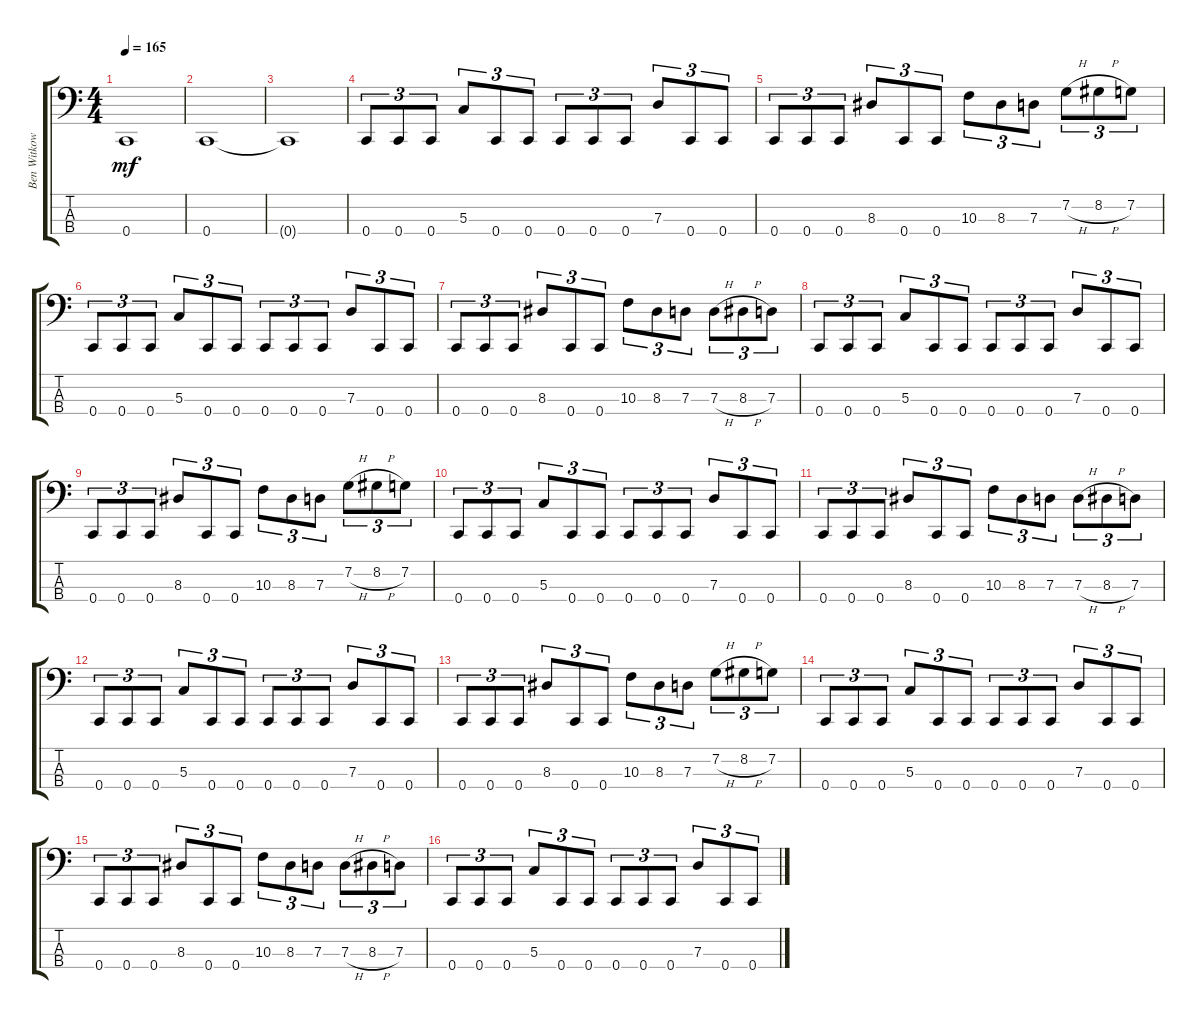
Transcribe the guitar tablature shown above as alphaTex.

\track ("Ben Witkowski" "Ben Witkow") {instrument electricbassfinger}
\staff {score tabs}
\tuning (F2 C2 G1 C1) {hide}
\ts (4 4)
\tempo 165
\clef f4
\ks c
0.4{t}.1{dy mf} |
0.4.1 |
0.4{t}.1 |
0.4.8{tu (3 2)} 0.4.8{tu (3 2)} 0.4.8{tu (3 2)} 5.3.8{tu (3 2)} 0.4.8{tu (3 2)} 0.4.8{tu (3 2)} 0.4.8{tu (3 2)} 0.4.8{tu (3 2)} 0.4.8{tu (3 2)} 7.3.8{tu (3 2)} 0.4.8{tu (3 2)} 0.4.8{tu (3 2)} |
0.4.8{tu (3 2)} 0.4.8{tu (3 2)} 0.4.8{tu (3 2)} 8.3.8{tu (3 2)} 0.4.8{tu (3 2)} 0.4.8{tu (3 2)} 10.3.8{tu (3 2)} 8.3.8{tu (3 2)} 7.3.8{tu (3 2)} 7.2{h}.8{tu (3 2)} 8.2{h}.8{tu (3 2)} 7.2.8{tu (3 2)} |
0.4.8{tu (3 2)} 0.4.8{tu (3 2)} 0.4.8{tu (3 2)} 5.3.8{tu (3 2)} 0.4.8{tu (3 2)} 0.4.8{tu (3 2)} 0.4.8{tu (3 2)} 0.4.8{tu (3 2)} 0.4.8{tu (3 2)} 7.3.8{tu (3 2)} 0.4.8{tu (3 2)} 0.4.8{tu (3 2)} |
0.4.8{tu (3 2)} 0.4.8{tu (3 2)} 0.4.8{tu (3 2)} 8.3.8{tu (3 2)} 0.4.8{tu (3 2)} 0.4.8{tu (3 2)} 10.3.8{tu (3 2)} 8.3.8{tu (3 2)} 7.3.8{tu (3 2)} 7.3{h}.8{tu (3 2)} 8.3{h}.8{tu (3 2)} 7.3.8{tu (3 2)} |
0.4.8{tu (3 2)} 0.4.8{tu (3 2)} 0.4.8{tu (3 2)} 5.3.8{tu (3 2)} 0.4.8{tu (3 2)} 0.4.8{tu (3 2)} 0.4.8{tu (3 2)} 0.4.8{tu (3 2)} 0.4.8{tu (3 2)} 7.3.8{tu (3 2)} 0.4.8{tu (3 2)} 0.4.8{tu (3 2)} |
0.4.8{tu (3 2)} 0.4.8{tu (3 2)} 0.4.8{tu (3 2)} 8.3.8{tu (3 2)} 0.4.8{tu (3 2)} 0.4.8{tu (3 2)} 10.3.8{tu (3 2)} 8.3.8{tu (3 2)} 7.3.8{tu (3 2)} 7.2{h}.8{tu (3 2)} 8.2{h}.8{tu (3 2)} 7.2.8{tu (3 2)} |
0.4.8{tu (3 2)} 0.4.8{tu (3 2)} 0.4.8{tu (3 2)} 5.3.8{tu (3 2)} 0.4.8{tu (3 2)} 0.4.8{tu (3 2)} 0.4.8{tu (3 2)} 0.4.8{tu (3 2)} 0.4.8{tu (3 2)} 7.3.8{tu (3 2)} 0.4.8{tu (3 2)} 0.4.8{tu (3 2)} |
0.4.8{tu (3 2)} 0.4.8{tu (3 2)} 0.4.8{tu (3 2)} 8.3.8{tu (3 2)} 0.4.8{tu (3 2)} 0.4.8{tu (3 2)} 10.3.8{tu (3 2)} 8.3.8{tu (3 2)} 7.3.8{tu (3 2)} 7.3{h}.8{tu (3 2)} 8.3{h}.8{tu (3 2)} 7.3.8{tu (3 2)} |
0.4.8{tu (3 2)} 0.4.8{tu (3 2)} 0.4.8{tu (3 2)} 5.3.8{tu (3 2)} 0.4.8{tu (3 2)} 0.4.8{tu (3 2)} 0.4.8{tu (3 2)} 0.4.8{tu (3 2)} 0.4.8{tu (3 2)} 7.3.8{tu (3 2)} 0.4.8{tu (3 2)} 0.4.8{tu (3 2)} |
0.4.8{tu (3 2)} 0.4.8{tu (3 2)} 0.4.8{tu (3 2)} 8.3.8{tu (3 2)} 0.4.8{tu (3 2)} 0.4.8{tu (3 2)} 10.3.8{tu (3 2)} 8.3.8{tu (3 2)} 7.3.8{tu (3 2)} 7.2{h}.8{tu (3 2)} 8.2{h}.8{tu (3 2)} 7.2.8{tu (3 2)} |
0.4.8{tu (3 2)} 0.4.8{tu (3 2)} 0.4.8{tu (3 2)} 5.3.8{tu (3 2)} 0.4.8{tu (3 2)} 0.4.8{tu (3 2)} 0.4.8{tu (3 2)} 0.4.8{tu (3 2)} 0.4.8{tu (3 2)} 7.3.8{tu (3 2)} 0.4.8{tu (3 2)} 0.4.8{tu (3 2)} |
0.4.8{tu (3 2)} 0.4.8{tu (3 2)} 0.4.8{tu (3 2)} 8.3.8{tu (3 2)} 0.4.8{tu (3 2)} 0.4.8{tu (3 2)} 10.3.8{tu (3 2)} 8.3.8{tu (3 2)} 7.3.8{tu (3 2)} 7.3{h}.8{tu (3 2)} 8.3{h}.8{tu (3 2)} 7.3.8{tu (3 2)} |
0.4.8{tu (3 2)} 0.4.8{tu (3 2)} 0.4.8{tu (3 2)} 5.3.8{tu (3 2)} 0.4.8{tu (3 2)} 0.4.8{tu (3 2)} 0.4.8{tu (3 2)} 0.4.8{tu (3 2)} 0.4.8{tu (3 2)} 7.3.8{tu (3 2)} 0.4.8{tu (3 2)} 0.4.8{tu (3 2)}
